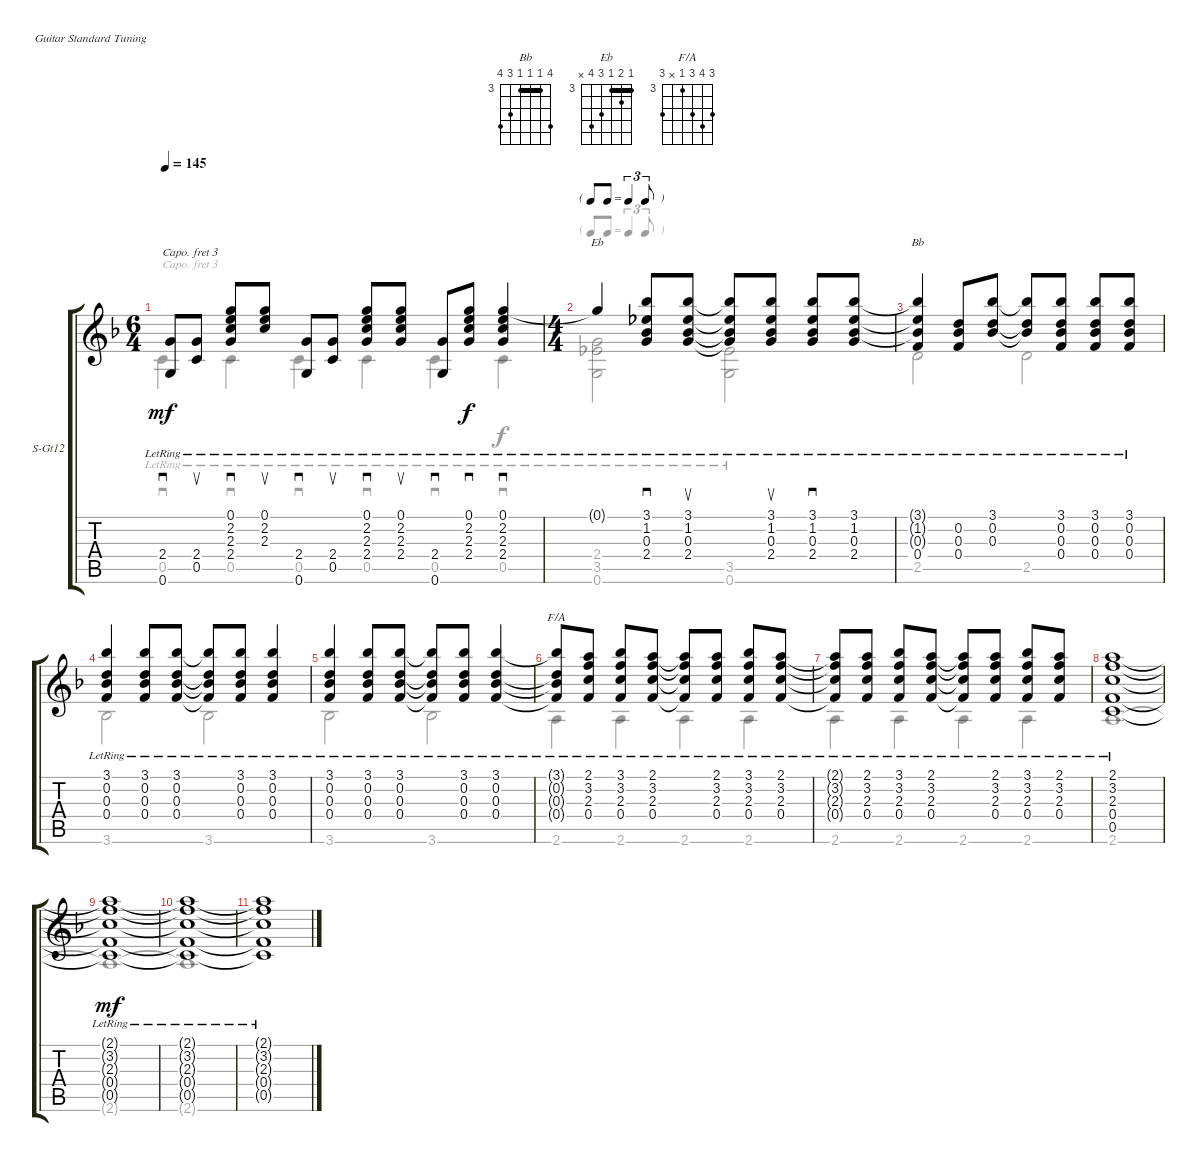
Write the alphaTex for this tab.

\defaultSystemsLayout 4
\bracketExtendMode groupsimilarinstruments
\firstSystemTrackNameOrientation horizontal
\otherSystemsTrackNameOrientation horizontal
\track ("Paul's Fingerpicking" "S-Gt12") {instrument acousticguitarsteel}
\staff {score tabs}
\capo 3
\tuning (E4 B3 G3 D3 A2 E2)
\chord ("Bb" 6 3 3 3 5 6) {firstfret 3 barre (3 3)}
\chord ("Eb" 3 4 3 5 6 x) {firstfret 3 barre 3}
\chord ("F/A" 5 6 5 3 x 5) {firstfret 3}
\voice
\ts (6 4)
\tempo 145
\clef g2
\ks f
(2.4{lr} 0.6{lr}).8{sd dy mf} (2.4{lr} 0.5{lr}).8{su} (2.3{lr} 2.4{lr} 2.2{lr} 0.1{lr}).8{sd} (2.2{lr} 0.1{lr} 2.3{lr}).8{su} (2.4{lr} 0.6{lr}).8{sd} (2.4{lr} 0.5{lr}).8{su} (2.3{lr} 2.4{lr} 2.2{lr} 0.1{lr}).8{sd} (2.3{lr} 2.4{lr} 2.2{lr} 0.1{lr}).8{su} (2.4{lr} 0.6{lr}).8{sd} (2.3{lr} 2.4{lr} 2.2{lr} 0.1{lr}).8{sd dy f} (2.3{lr} 2.4{lr} 2.2{lr} 0.1{lr}).4{sd} |
\ts (4 4)
\tf triplet8th
0.1{lr t}.4{ch "Eb"} (3.1{lr} 1.2{lr} 0.3{lr} 2.4{lr}).8{sd} (3.1{lr} 1.2{lr} 0.3{lr} 2.4{lr}).8{su} (3.1{lr t} 1.2{lr t} 0.3{lr t} 2.4{lr t}).8 (3.1{lr} 1.2{lr} 0.3{lr} 2.4{lr}).8{su} (3.1{lr} 1.2{lr} 0.3{lr} 2.4{lr}).8{sd} (3.1{lr} 1.2{lr} 0.3{lr} 2.4{lr}).8 |
(3.1{lr t} 1.2{lr t} 0.3{lr t} 0.4{lr}).4{ch "Bb"} (0.4{lr} 0.3{lr} 0.2{lr}).8 (3.1{lr} 0.2{lr} 0.3{lr}).8 (3.1{lr t} 0.2{lr t} 0.3{lr t}).8 (3.1{lr} 0.2{lr} 0.3{lr} 0.4{lr}).8 (3.1{lr} 0.2{lr} 0.3{lr} 0.4{lr}).8 (3.1{lr} 0.2{lr} 0.3{lr} 0.4{lr}).8 |
(3.1{lr} 0.2{lr} 0.3{lr} 0.4{lr}).4 (3.1{lr} 0.2{lr} 0.3{lr} 0.4{lr}).8 (3.1{lr} 0.2{lr} 0.3{lr} 0.4{lr}).8 (3.1{lr t} 0.2{lr t} 0.3{lr t} 0.4{lr t}).8 (3.1{lr} 0.2{lr} 0.3{lr} 0.4{lr}).8 (3.1{lr} 0.2{lr} 0.3{lr} 0.4{lr}).4 |
(3.1{lr} 0.2{lr} 0.3{lr} 0.4{lr}).4 (3.1{lr} 0.2{lr} 0.3{lr} 0.4{lr}).8 (3.1{lr} 0.2{lr} 0.3{lr} 0.4{lr}).8 (3.1{lr t} 0.2{lr t} 0.3{lr t} 0.4{lr t}).8 (3.1{lr} 0.2{lr} 0.3{lr} 0.4{lr}).8 (3.1{lr} 0.2{lr} 0.3{lr} 0.4{lr}).4 |
(3.1{lr t} 0.2{lr t} 0.3{lr t} 0.4{lr t}).8{ch "F/A"} (2.1{lr} 3.2{lr} 2.3{lr} 0.4{lr}).8 (3.1{lr} 3.2{lr} 2.3{lr} 0.4{lr}).8 (2.1{lr} 3.2{lr} 2.3{lr} 0.4{lr}).8 (2.1{lr t} 3.2{lr t} 2.3{lr t} 0.4{lr t}).8 (2.1{lr} 3.2{lr} 2.3{lr} 0.4{lr}).8 (3.1{lr} 3.2{lr} 2.3{lr} 0.4{lr}).8 (2.1{lr} 3.2{lr} 2.3{lr} 0.4{lr}).8 |
(2.1{lr t} 3.2{lr t} 2.3{lr t} 0.4{lr t}).8 (2.1{lr} 3.2{lr} 2.3{lr} 0.4{lr}).8 (3.1{lr} 3.2{lr} 2.3{lr} 0.4{lr}).8 (2.1{lr} 3.2{lr} 2.3{lr} 0.4{lr}).8 (2.1{lr t} 3.2{lr t} 2.3{lr t} 0.4{lr t}).8 (2.1{lr} 3.2{lr} 2.3{lr} 0.4{lr}).8 (3.1{lr} 3.2{lr} 2.3{lr} 0.4{lr}).8 (2.1{lr} 3.2{lr} 2.3{lr} 0.4{lr}).8 |
(2.1{lr} 3.2{lr} 2.3{lr} 0.4{lr} 0.5{lr}).1 |
(2.1{lr t} 3.2{lr t} 2.3{lr t} 0.4{lr t} 0.5{lr t}).1{dy mf} |
(2.1{lr t} 3.2{lr t} 2.3{lr t} 0.4{lr t} 0.5{lr t}).1 |
(2.1{lr t} 3.2{lr t} 2.3{lr t} 0.4{lr t} 0.5{lr t}).1
\voice
\clef g2
\ottava regular
\simile none
\ks f
0.5{lr}.4{sd dy mf} 0.5{lr}.4{sd} 0.5{lr}.4{sd} 0.5{lr}.4{sd} 0.5{lr}.4{sd} 0.5{lr}.4{sd dy f} |
(3.5{lr} 0.6{lr} 2.4).2 (0.6{lr} 3.5{lr}).2 |
2.5.2 2.5.2 |
3.6.2 3.6.2 |
3.6.2 3.6.2 |
2.6.4 2.6.4 2.6.4 2.6.4 |
2.6.4 2.6.4 2.6.4 2.6.4 |
2.6.1 |
2.6{t}.1 |
2.6{t}.1 |
